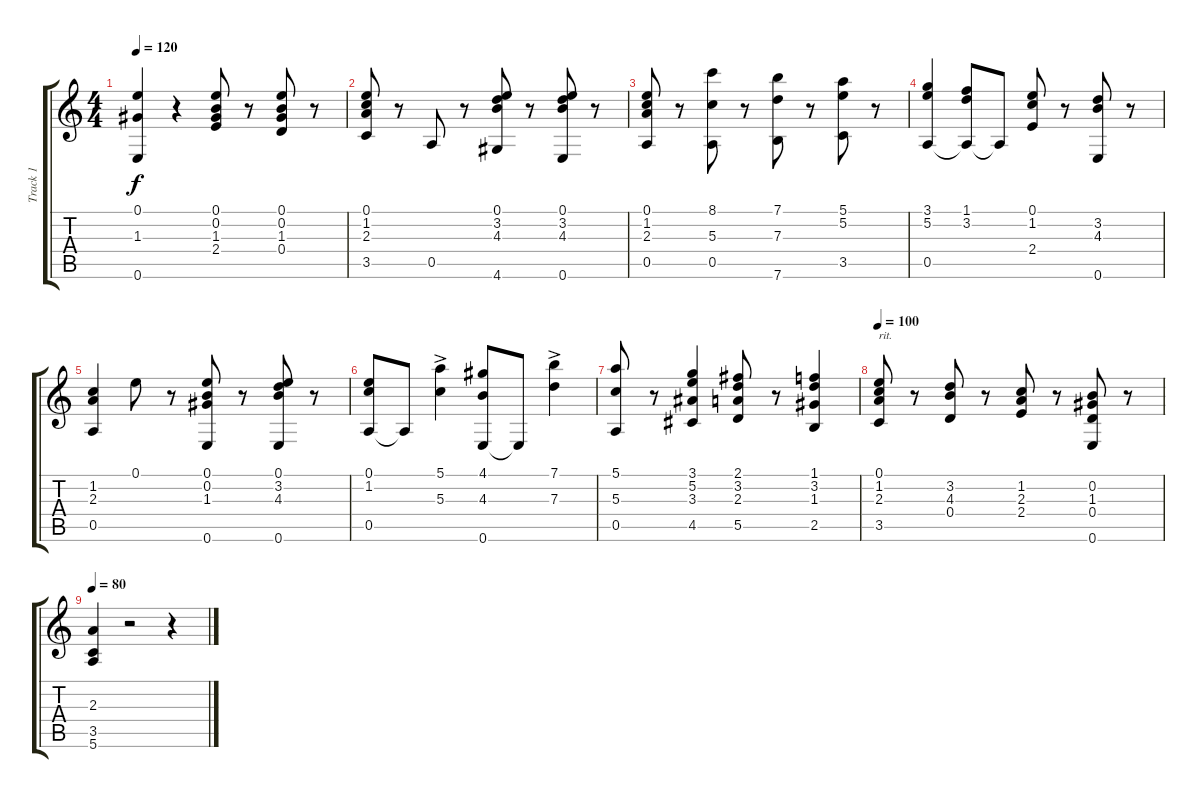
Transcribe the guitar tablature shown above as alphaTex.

\track ("Track 1" "Track 1") {instrument acousticguitarnylon}
\staff {score tabs}
\tuning (E4 B3 G3 D3 A2 E2) {hide}
\ts (4 4)
\tempo 120
\clef g2
\ks c
(0.1 1.3 0.6).4{dy f} r.4 (0.1 0.2 1.3 2.4).8 r.8 (0.1 0.2 1.3 0.4).8 r.8 |
(0.1 1.2 2.3 3.5).8 r.8 0.5.8 r.8 (0.1 3.2 4.3 4.6).8 r.8 (0.1 3.2 4.3 0.6).8 r.8 |
(0.1 1.2 2.3 0.5).8 r.8 (8.1 5.3 0.5).8 r.8 (7.1 7.3 7.6).8 r.8 (5.1 5.2 3.5).8 r.8 |
(3.1 5.2 0.5).4 (1.1 3.2 0.5{t}).8 0.5{t}.8 (0.1 1.2 2.4).8 r.8 (3.2 4.3 0.6).8 r.8 |
(1.2 2.3 0.5).4 0.1.8 r.8 (0.1 0.2 1.3 0.6).8 r.8 (0.1 3.2 4.3 0.6).8 r.8 |
(0.1 1.2 0.5).8 0.5{t}.8 (5.1{ac} 5.3{ac}).4 (4.1 4.3 0.6).8 0.6{t}.8 (7.1{ac} 7.3{ac}).4 |
(5.1 5.3 0.5).8 r.8 (3.1 5.2 3.3 4.5).4 (2.1 3.2 2.3 5.5).8 r.8 (1.1 3.2 1.3 2.5).4 |
\tempo 100
(0.1 1.2 2.3 3.5).8{txt "rit."} r.8 (3.2 4.3 0.4).8 r.8 (1.2 2.3 2.4).8 r.8 (0.2 1.3 0.4 0.6).8 r.8 |
\tempo 80
(2.3 3.5 5.6).4 r.2 r.4
